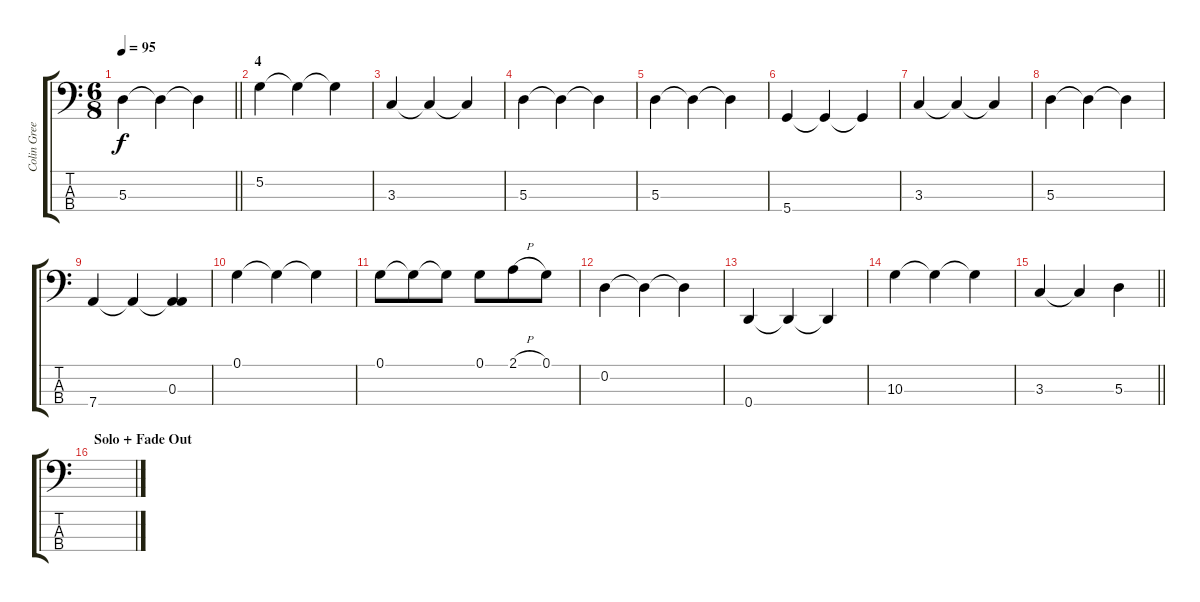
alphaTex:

\track ("Colin Greenwood (Basse)" "Colin Gree") {instrument electricbassfinger}
\staff {score tabs}
\tuning (G2 D2 A1 D1) {hide}
\ts (6 8)
\tempo 95
\clef f4
\barLineRight lightlight
\ks c
5.3.4{dy f} 5.3{t}.4 5.3{t}.4 |
\section ("" "4")
5.2.4 5.2{t}.4 5.2{t}.4 |
3.3.4 3.3{t}.4 3.3{t}.4 |
5.3.4 5.3{t}.4 5.3{t}.4 |
5.3.4 5.3{t}.4 5.3{t}.4 |
5.4.4 5.4{t}.4 5.4{t}.4 |
3.3.4 3.3{t}.4 3.3{t}.4 |
5.3.4 5.3{t}.4 5.3{t}.4 |
7.4.4 7.4{t}.4 (0.3 7.4{t}).4 |
0.1.4 0.1{t}.4 0.1{t}.4 |
0.1.8 0.1{t}.8 0.1{t}.8 0.1.8 2.1{h}.8 0.1.8 |
0.2.4 0.2{t}.4 0.2{t}.4 |
0.4.4 0.4{t}.4 0.4{t}.4 |
10.3.4 10.3{t}.4 10.3{t}.4 |
\barLineRight lightlight
3.3.4 3.3{t}.4 5.3.4 |
\section ("" "Solo + Fade Out")
